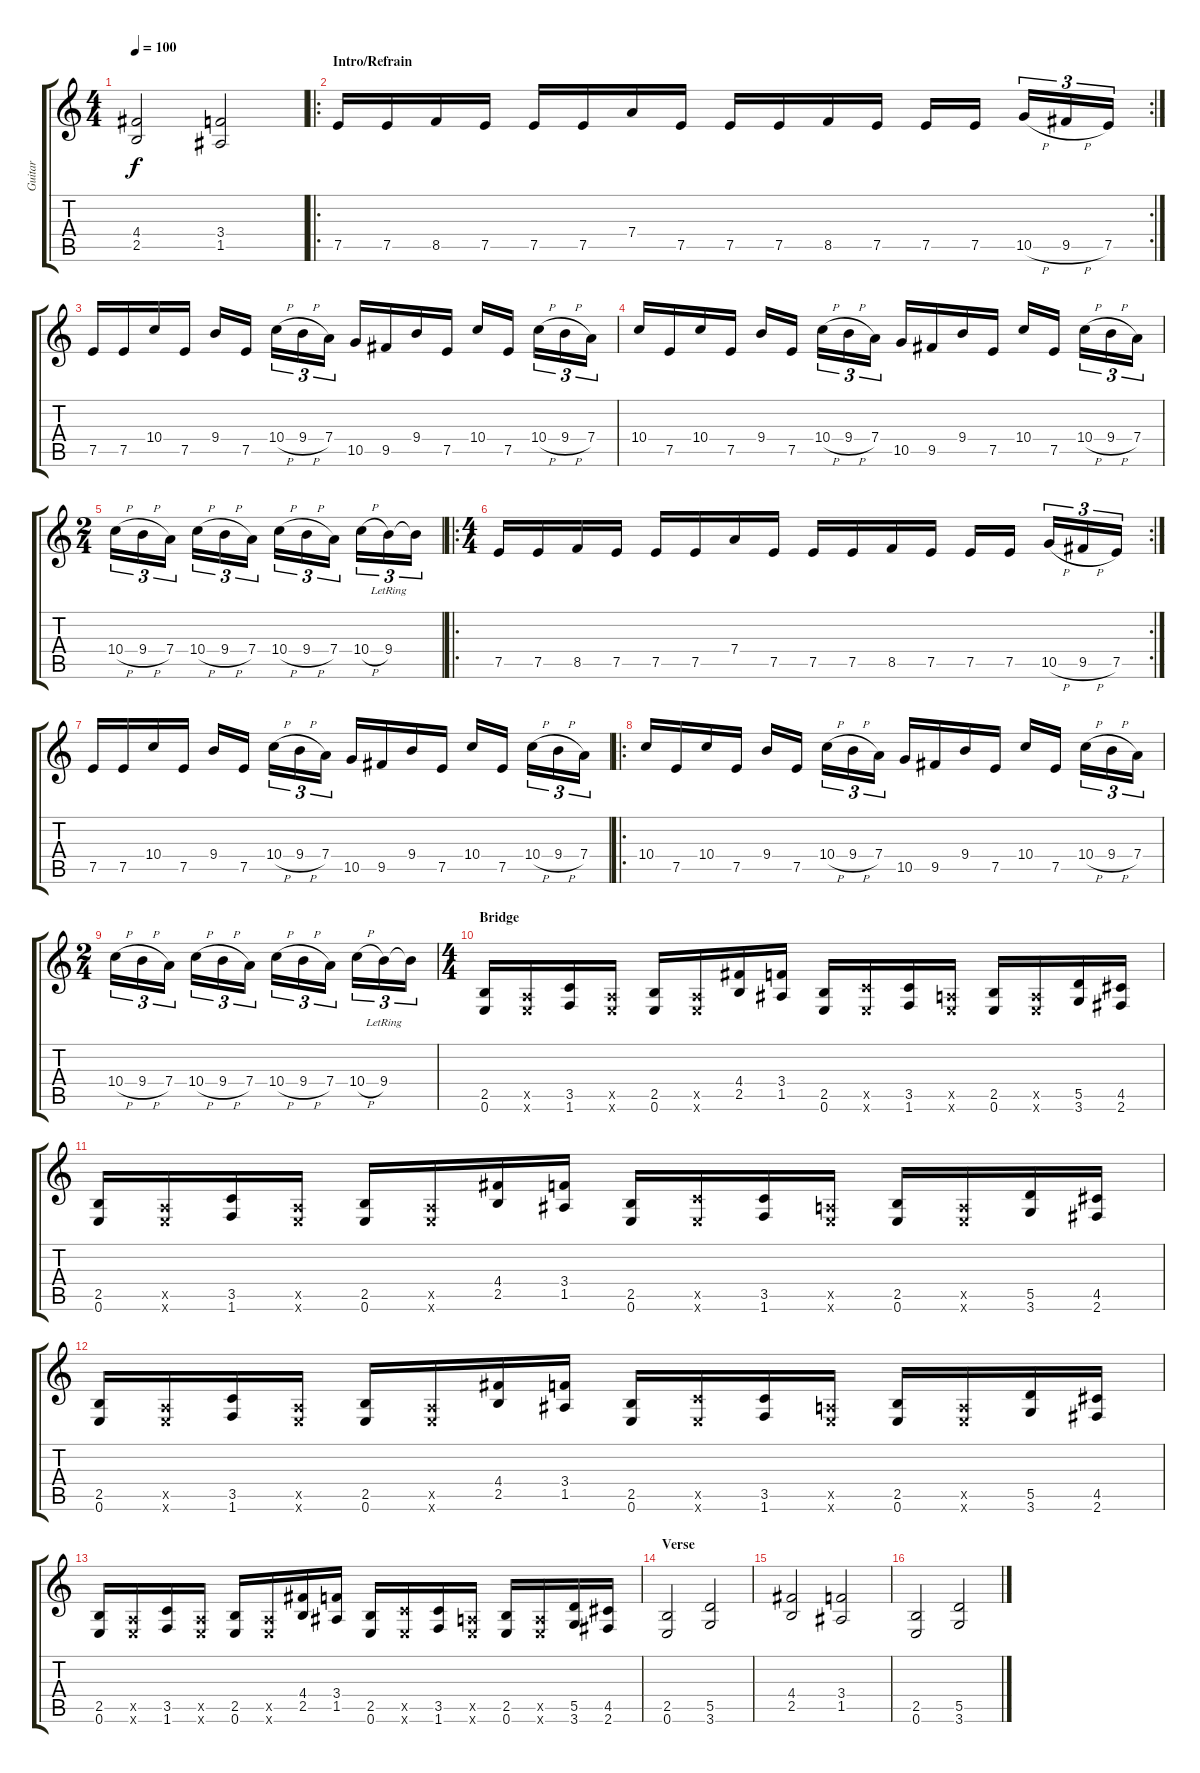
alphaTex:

\track ("Guitar" "Guitar") {instrument overdrivenguitar}
\staff {score tabs}
\tuning (E4 B3 G3 D3 A2 E2) {hide}
\ts (4 4)
\tempo 100
\clef g2
\ks c
(4.4 2.5).2{dy f} (3.4 1.5).2 |
\ro
\rc 2
\section ("" "Intro/Refrain")
7.5.16 7.5.16 8.5.16 7.5.16 7.5.16 7.5.16 7.4.16 7.5.16 7.5.16 7.5.16 8.5.16 7.5.16 7.5.16 7.5.16 10.5{h}.16{tu (3 2)} 9.5{h}.16{tu (3 2)} 7.5.16{tu (3 2)} |
7.5.16 7.5.16 10.4.16 7.5.16 9.4.16 7.5.16 10.4{h}.16{tu (3 2)} 9.4{h}.16{tu (3 2)} 7.4.16{tu (3 2)} 10.5.16 9.5.16 9.4.16 7.5.16 10.4.16 7.5.16 10.4{h}.16{tu (3 2)} 9.4{h}.16{tu (3 2)} 7.4.16{tu (3 2)} |
10.4.16 7.5.16 10.4.16 7.5.16 9.4.16 7.5.16 10.4{h}.16{tu (3 2)} 9.4{h}.16{tu (3 2)} 7.4.16{tu (3 2)} 10.5.16 9.5.16 9.4.16 7.5.16 10.4.16 7.5.16 10.4{h}.16{tu (3 2)} 9.4{h}.16{tu (3 2)} 7.4.16{tu (3 2)} |
\ts (2 4)
10.4{h}.16{tu (3 2)} 9.4{h}.16{tu (3 2)} 7.4.16{tu (3 2)} 10.4{h}.16{tu (3 2)} 9.4{h}.16{tu (3 2)} 7.4.16{tu (3 2)} 10.4{h}.16{tu (3 2)} 9.4{h}.16{tu (3 2)} 7.4.16{tu (3 2)} 10.4{h}.16{tu (3 2)} 9.4{lr}.16{tu (3 2)} 9.4{t}.16{tu (3 2)} |
\ro
\rc 2
\ts (4 4)
7.5.16 7.5.16 8.5.16 7.5.16 7.5.16 7.5.16 7.4.16 7.5.16 7.5.16 7.5.16 8.5.16 7.5.16 7.5.16 7.5.16 10.5{h}.16{tu (3 2)} 9.5{h}.16{tu (3 2)} 7.5.16{tu (3 2)} |
7.5.16 7.5.16 10.4.16 7.5.16 9.4.16 7.5.16 10.4{h}.16{tu (3 2)} 9.4{h}.16{tu (3 2)} 7.4.16{tu (3 2)} 10.5.16 9.5.16 9.4.16 7.5.16 10.4.16 7.5.16 10.4{h}.16{tu (3 2)} 9.4{h}.16{tu (3 2)} 7.4.16{tu (3 2)} |
\ro
10.4.16 7.5.16 10.4.16 7.5.16 9.4.16 7.5.16 10.4{h}.16{tu (3 2)} 9.4{h}.16{tu (3 2)} 7.4.16{tu (3 2)} 10.5.16 9.5.16 9.4.16 7.5.16 10.4.16 7.5.16 10.4{h}.16{tu (3 2)} 9.4{h}.16{tu (3 2)} 7.4.16{tu (3 2)} |
\ts (2 4)
10.4{h}.16{tu (3 2)} 9.4{h}.16{tu (3 2)} 7.4.16{tu (3 2)} 10.4{h}.16{tu (3 2)} 9.4{h}.16{tu (3 2)} 7.4.16{tu (3 2)} 10.4{h}.16{tu (3 2)} 9.4{h}.16{tu (3 2)} 7.4.16{tu (3 2)} 10.4{h}.16{tu (3 2)} 9.4{lr}.16{tu (3 2)} 9.4{t}.16{tu (3 2)} |
\ts (4 4)
\section ("" "Bridge")
(2.5 0.6).16 (0.5{x} 0.6{x}).16 (3.5 1.6).16 (0.5{x} 0.6{x}).16 (2.5 0.6).16 (0.5{x} 0.6{x}).16 (4.4 2.5).16 (3.4 1.5).16 (2.5 0.6).16 (3.5{x} 0.6{x}).16 (3.5 1.6).16 (0.5{x} 0.6{x}).16 (2.5 0.6).16 (0.5{x} 0.6{x}).16 (5.5 3.6).16 (4.5 2.6).16 |
(2.5 0.6).16 (0.5{x} 0.6{x}).16 (3.5 1.6).16 (0.5{x} 0.6{x}).16 (2.5 0.6).16 (0.5{x} 0.6{x}).16 (4.4 2.5).16 (3.4 1.5).16 (2.5 0.6).16 (3.5{x} 0.6{x}).16 (3.5 1.6).16 (0.5{x} 0.6{x}).16 (2.5 0.6).16 (0.5{x} 0.6{x}).16 (5.5 3.6).16 (4.5 2.6).16 |
(2.5 0.6).16 (0.5{x} 0.6{x}).16 (3.5 1.6).16 (0.5{x} 0.6{x}).16 (2.5 0.6).16 (0.5{x} 0.6{x}).16 (4.4 2.5).16 (3.4 1.5).16 (2.5 0.6).16 (3.5{x} 0.6{x}).16 (3.5 1.6).16 (0.5{x} 0.6{x}).16 (2.5 0.6).16 (0.5{x} 0.6{x}).16 (5.5 3.6).16 (4.5 2.6).16 |
(2.5 0.6).16 (0.5{x} 0.6{x}).16 (3.5 1.6).16 (0.5{x} 0.6{x}).16 (2.5 0.6).16 (0.5{x} 0.6{x}).16 (4.4 2.5).16 (3.4 1.5).16 (2.5 0.6).16 (3.5{x} 0.6{x}).16 (3.5 1.6).16 (0.5{x} 0.6{x}).16 (2.5 0.6).16 (0.5{x} 0.6{x}).16 (5.5 3.6).16 (4.5 2.6).16 |
\section ("" "Verse")
(2.5 0.6).2 (5.5 3.6).2 |
(4.4 2.5).2 (3.4 1.5).2 |
(2.5 0.6).2 (5.5 3.6).2
